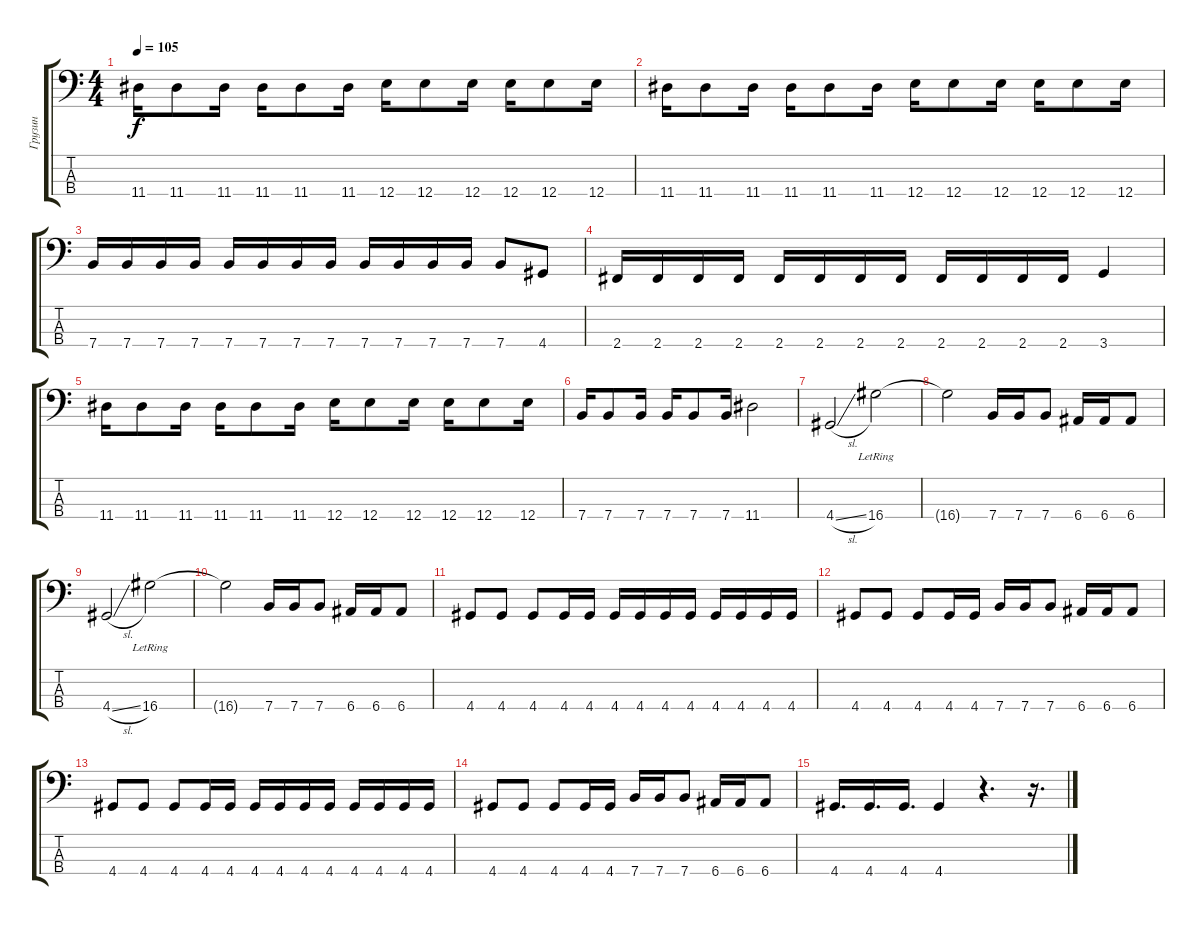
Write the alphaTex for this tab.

\track ("Грузин" "Грузин") {instrument electricbasspick}
\staff {score tabs}
\tuning (G2 D2 A1 E1) {hide}
\ts (4 4)
\tempo 105
\clef f4
\ks c
11.4.16{dy f} 11.4.8 11.4.16 11.4.16 11.4.8 11.4.16 12.4.16 12.4.8 12.4.16 12.4.16 12.4.8 12.4.16 |
11.4.16 11.4.8 11.4.16 11.4.16 11.4.8 11.4.16 12.4.16 12.4.8 12.4.16 12.4.16 12.4.8 12.4.16 |
7.4.16 7.4.16 7.4.16 7.4.16 7.4.16 7.4.16 7.4.16 7.4.16 7.4.16 7.4.16 7.4.16 7.4.16 7.4.8 4.4.8 |
2.4.16 2.4.16 2.4.16 2.4.16 2.4.16 2.4.16 2.4.16 2.4.16 2.4.16 2.4.16 2.4.16 2.4.16 3.4.4 |
11.4.16 11.4.8 11.4.16 11.4.16 11.4.8 11.4.16 12.4.16 12.4.8 12.4.16 12.4.16 12.4.8 12.4.16 |
7.4.16 7.4.8 7.4.16 7.4.16 7.4.8 7.4.16 11.4.2 |
4.4{sl}.2 16.4{lr}.2 |
16.4{t}.2 7.4.16 7.4.16 7.4.8 6.4.16 6.4.16 6.4.8 |
4.4{sl}.2 16.4{lr}.2 |
16.4{t}.2 7.4.16 7.4.16 7.4.8 6.4.16 6.4.16 6.4.8 |
4.4.8 4.4.8 4.4.8 4.4.16 4.4.16 4.4.16 4.4.16 4.4.16 4.4.16 4.4.16 4.4.16 4.4.16 4.4.16 |
4.4.8 4.4.8 4.4.8 4.4.16 4.4.16 7.4.16 7.4.16 7.4.8 6.4.16 6.4.16 6.4.8 |
4.4.8 4.4.8 4.4.8 4.4.16 4.4.16 4.4.16 4.4.16 4.4.16 4.4.16 4.4.16 4.4.16 4.4.16 4.4.16 |
4.4.8 4.4.8 4.4.8 4.4.16 4.4.16 7.4.16 7.4.16 7.4.8 6.4.16 6.4.16 6.4.8 |
4.4.16{d} 4.4.16{d} 4.4.16{d} 4.4.4 r.4{d} r.16{d}
